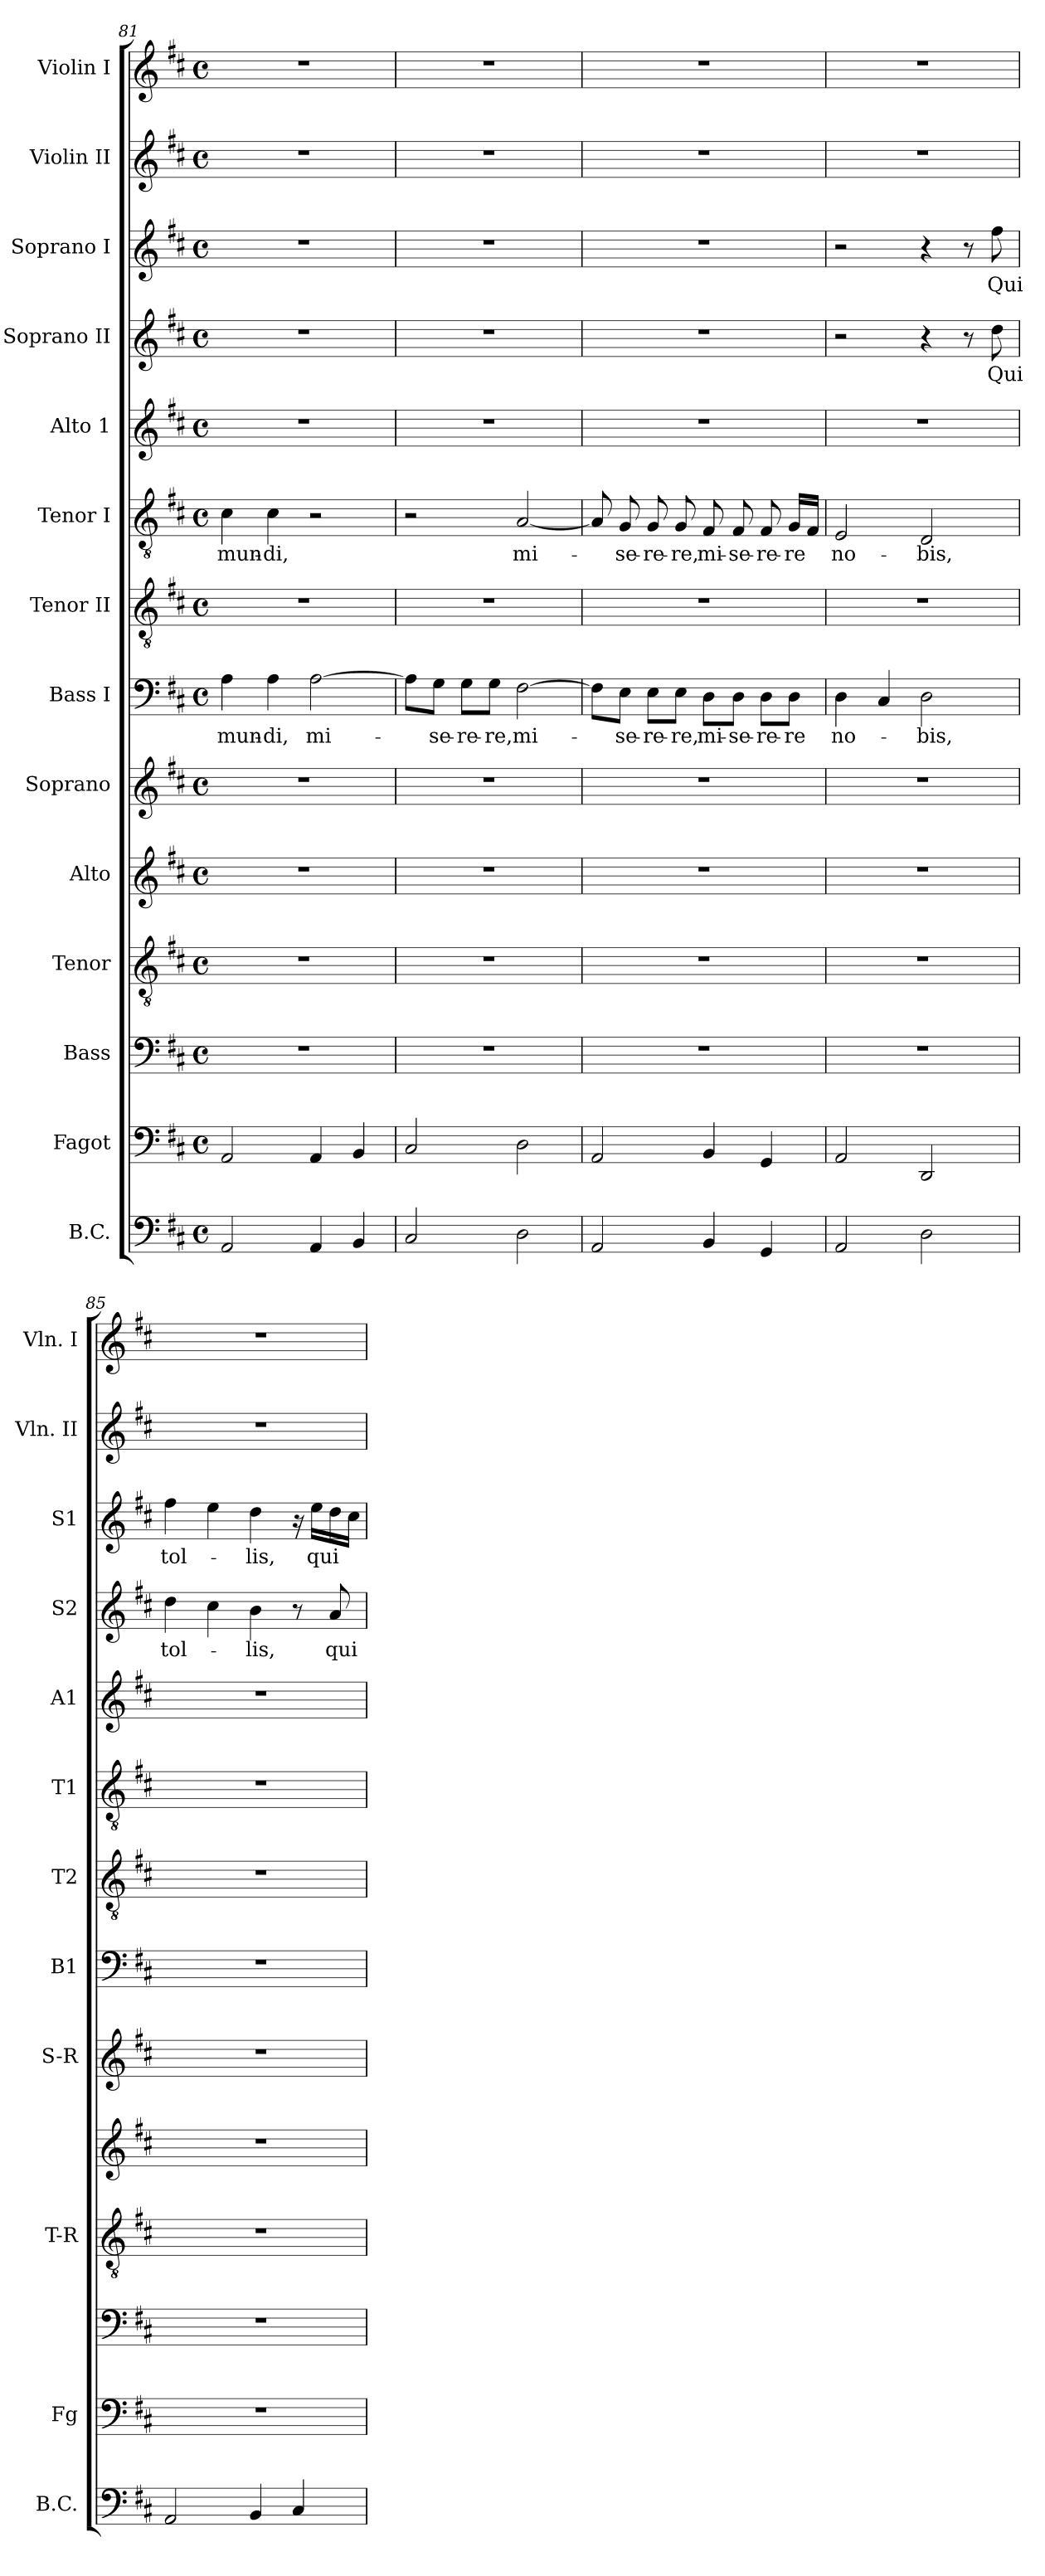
**kern	**kern	**kern	**kern	**kern	**kern	**kern	**text	**kern	**kern	**text	**kern	**kern	**text	**kern	**text	**kern	**kern
*part14	*part13	*part12	*part11	*part10	*part9	*part8	*part8	*part7	*part6	*part6	*part5	*part4	*part4	*part3	*part3	*part2	*part1
*staff14	*staff13	*staff12	*staff11	*staff10	*staff9	*staff8	*staff8	*staff7	*staff6	*staff6	*staff5	*staff4	*staff4	*staff3	*staff3	*staff2	*staff1
*I"B.C.	*I"Fagot	*I"Bass	*I"Tenor	*I"Alto	*I"Soprano	*I"Bass I	*	*I"Tenor II	*I"Tenor I	*	*I"Alto 1	*I"Soprano II	*	*I"Soprano I	*	*I"Violin II	*I"Violin I
*I'B.C.	*I'Fg	*	*I'T-R	*	*I'S-R	*I'B1	*	*I'T2	*I'T1	*	*I'A1	*I'S2	*	*I'S1	*	*I'Vln. II	*I'Vln. I
*clefF4	*clefF4	*clefF4	*clefGv2	*clefG2	*clefG2	*clefF4	*	*clefGv2	*clefGv2	*	*clefG2	*clefG2	*	*clefG2	*	*clefG2	*clefG2
*k[f#c#]	*k[f#c#]	*k[f#c#]	*k[f#c#]	*k[f#c#]	*k[f#c#]	*k[f#c#]	*	*k[f#c#]	*k[f#c#]	*	*k[f#c#]	*k[f#c#]	*	*k[f#c#]	*	*k[f#c#]	*k[f#c#]
*D:	*D:	*D:	*D:	*D:	*D:	*D:	*	*D:	*D:	*	*D:	*D:	*	*D:	*	*D:	*D:
*M4/4	*M4/4	*M4/4	*M4/4	*M4/4	*M4/4	*M4/4	*	*M4/4	*M4/4	*	*M4/4	*M4/4	*	*M4/4	*	*M4/4	*M4/4
*met(c)	*met(c)	*met(c)	*met(c)	*met(c)	*met(c)	*met(c)	*	*met(c)	*met(c)	*	*met(c)	*met(c)	*	*met(c)	*	*met(c)	*met(c)
=81	=81	=81	=81	=81	=81	=81	=81	=81	=81	=81	=81	=81	=81	=81	=81	=81	=81
!	!	!	!	!	!	!	!LO:LY:b	!	!	!LO:LY:b	!	!	!	!	!	!	!
2AA/	2AA/	1r	1r	1r	1r	4A\	mun-	1r	4c#\	mun-	1r	1r	.	1r	.	1r	1r
!	!	!	!	!	!	!	!LO:LY:b	!	!	!LO:LY:b	!	!	!	!	!	!	!
.	.	.	.	.	.	4A\	-di,	.	4c#\	-di,	.	.	.	.	.	.	.
!	!	!	!	!	!	!	!LO:LY:b	!	!	!	!	!	!	!	!	!	!
4AA/	4AA/	.	.	.	.	[2A\	mi-	.	2r	.	.	.	.	.	.	.	.
4BB/	4BB/	.	.	.	.	.	.	.	.	.	.	.	.	.	.	.	.
=82	=82	=82	=82	=82	=82	=82	=82	=82	=82	=82	=82	=82	=82	=82	=82	=82	=82
2C#/	2C#/	1r	1r	1r	1r	8A\L]	.	1r	2r	.	1r	1r	.	1r	.	1r	1r
!	!	!	!	!	!	!	!LO:LY:b	!	!	!	!	!	!	!	!	!	!
.	.	.	.	.	.	8G\J	-se-	.	.	.	.	.	.	.	.	.	.
!	!	!	!	!	!	!	!LO:LY:b	!	!	!	!	!	!	!	!	!	!
.	.	.	.	.	.	8G\L	-re-	.	.	.	.	.	.	.	.	.	.
!	!	!	!	!	!	!	!LO:LY:b	!	!	!	!	!	!	!	!	!	!
.	.	.	.	.	.	8G\J	-re,	.	.	.	.	.	.	.	.	.	.
!	!	!	!	!	!	!	!LO:LY:b	!	!	!LO:LY:b	!	!	!	!	!	!	!
2D\	2D\	.	.	.	.	[2F#\	mi-	.	[2A/	mi-	.	.	.	.	.	.	.
=83	=83	=83	=83	=83	=83	=83	=83	=83	=83	=83	=83	=83	=83	=83	=83	=83	=83
2AA/	2AA/	1r	1r	1r	1r	8F#\L]	.	1r	8A/]	.	1r	1r	.	1r	.	1r	1r
!	!	!	!	!	!	!	!LO:LY:b	!	!	!LO:LY:b	!	!	!	!	!	!	!
.	.	.	.	.	.	8E\J	-se-	.	8G/	-se-	.	.	.	.	.	.	.
!	!	!	!	!	!	!	!LO:LY:b	!	!	!LO:LY:b	!	!	!	!	!	!	!
.	.	.	.	.	.	8E\L	-re-	.	8G/	-re-	.	.	.	.	.	.	.
!	!	!	!	!	!	!	!LO:LY:b	!	!	!LO:LY:b	!	!	!	!	!	!	!
.	.	.	.	.	.	8E\J	-re,	.	8G/	-re,	.	.	.	.	.	.	.
!	!	!	!	!	!	!	!LO:LY:b	!	!	!LO:LY:b	!	!	!	!	!	!	!
4BB/	4BB/	.	.	.	.	8D\L	mi-	.	8F#/	mi-	.	.	.	.	.	.	.
!	!	!	!	!	!	!	!LO:LY:b	!	!	!LO:LY:b	!	!	!	!	!	!	!
.	.	.	.	.	.	8D\J	-se-	.	8F#/	-se-	.	.	.	.	.	.	.
!	!	!	!	!	!	!	!LO:LY:b	!	!	!LO:LY:b	!	!	!	!	!	!	!
4GG/	4GG/	.	.	.	.	8D\L	-re-	.	8F#/	-re-	.	.	.	.	.	.	.
!	!	!	!	!	!	!	!LO:LY:b	!	!	!LO:LY:b	!	!	!	!	!	!	!
.	.	.	.	.	.	8D\J	-re	.	16G/LL	-re	.	.	.	.	.	.	.
.	.	.	.	.	.	.	.	.	16F#/JJ	.	.	.	.	.	.	.	.
!!LO:PB:g=z
=84	=84	=84	=84	=84	=84	=84	=84	=84	=84	=84	=84	=84	=84	=84	=84	=84	=84
!	!	!	!	!	!	!	!LO:LY:b	!	!	!LO:LY:b	!	!	!	!	!	!	!
2AA/	2AA/	1r	1r	1r	1r	4D\	no-	1r	2E/	no-	1r	2r	.	2r	.	1r	1r
.	.	.	.	.	.	4C#/	.	.	.	.	.	.	.	.	.	.	.
!	!	!	!	!	!	!	!LO:LY:b	!	!	!LO:LY:b	!	!	!	!	!	!	!
2D\	2DD/	.	.	.	.	2D\	-bis,	.	2D/	-bis,	.	4r	.	4r	.	.	.
.	.	.	.	.	.	.	.	.	.	.	.	8r	.	8r	.	.	.
!	!	!	!	!	!	!	!	!	!	!	!	!	!LO:LY:b	!	!LO:LY:b	!	!
.	.	.	.	.	.	.	.	.	.	.	.	8dd\	Qui	8ff#\	Qui	.	.
=85	=85	=85	=85	=85	=85	=85	=85	=85	=85	=85	=85	=85	=85	=85	=85	=85	=85
!	!	!	!	!	!	!	!	!	!	!	!	!	!LO:LY:b	!	!LO:LY:b	!	!
2AA/	1r	1r	1r	1r	1r	1r	.	1r	1r	.	1r	4dd\	tol-	4ff#\	tol-	1r	1r
.	.	.	.	.	.	.	.	.	.	.	.	4cc#\	.	4ee\	.	.	.
!	!	!	!	!	!	!	!	!	!	!	!	!	!LO:LY:b	!	!LO:LY:b	!	!
4BB/	.	.	.	.	.	.	.	.	.	.	.	4b\	-lis,	4dd\	-lis,	.	.
4C#/	.	.	.	.	.	.	.	.	.	.	.	8r	.	16r	.	.	.
!	!	!	!	!	!	!	!	!	!	!	!	!	!	!	!LO:LY:b	!	!
.	.	.	.	.	.	.	.	.	.	.	.	.	.	16ee\LL	qui	.	.
!	!	!	!	!	!	!	!	!	!	!	!	!	!LO:LY:b	!	!	!	!
.	.	.	.	.	.	.	.	.	.	.	.	8a/	qui	16dd\	.	.	.
.	.	.	.	.	.	.	.	.	.	.	.	.	.	16cc#\JJ	.	.	.
=	=	=	=	=	=	=	=	=	=	=	=	=	=	=	=	=	=
*-	*-	*-	*-	*-	*-	*-	*-	*-	*-	*-	*-	*-	*-	*-	*-	*-	*-
